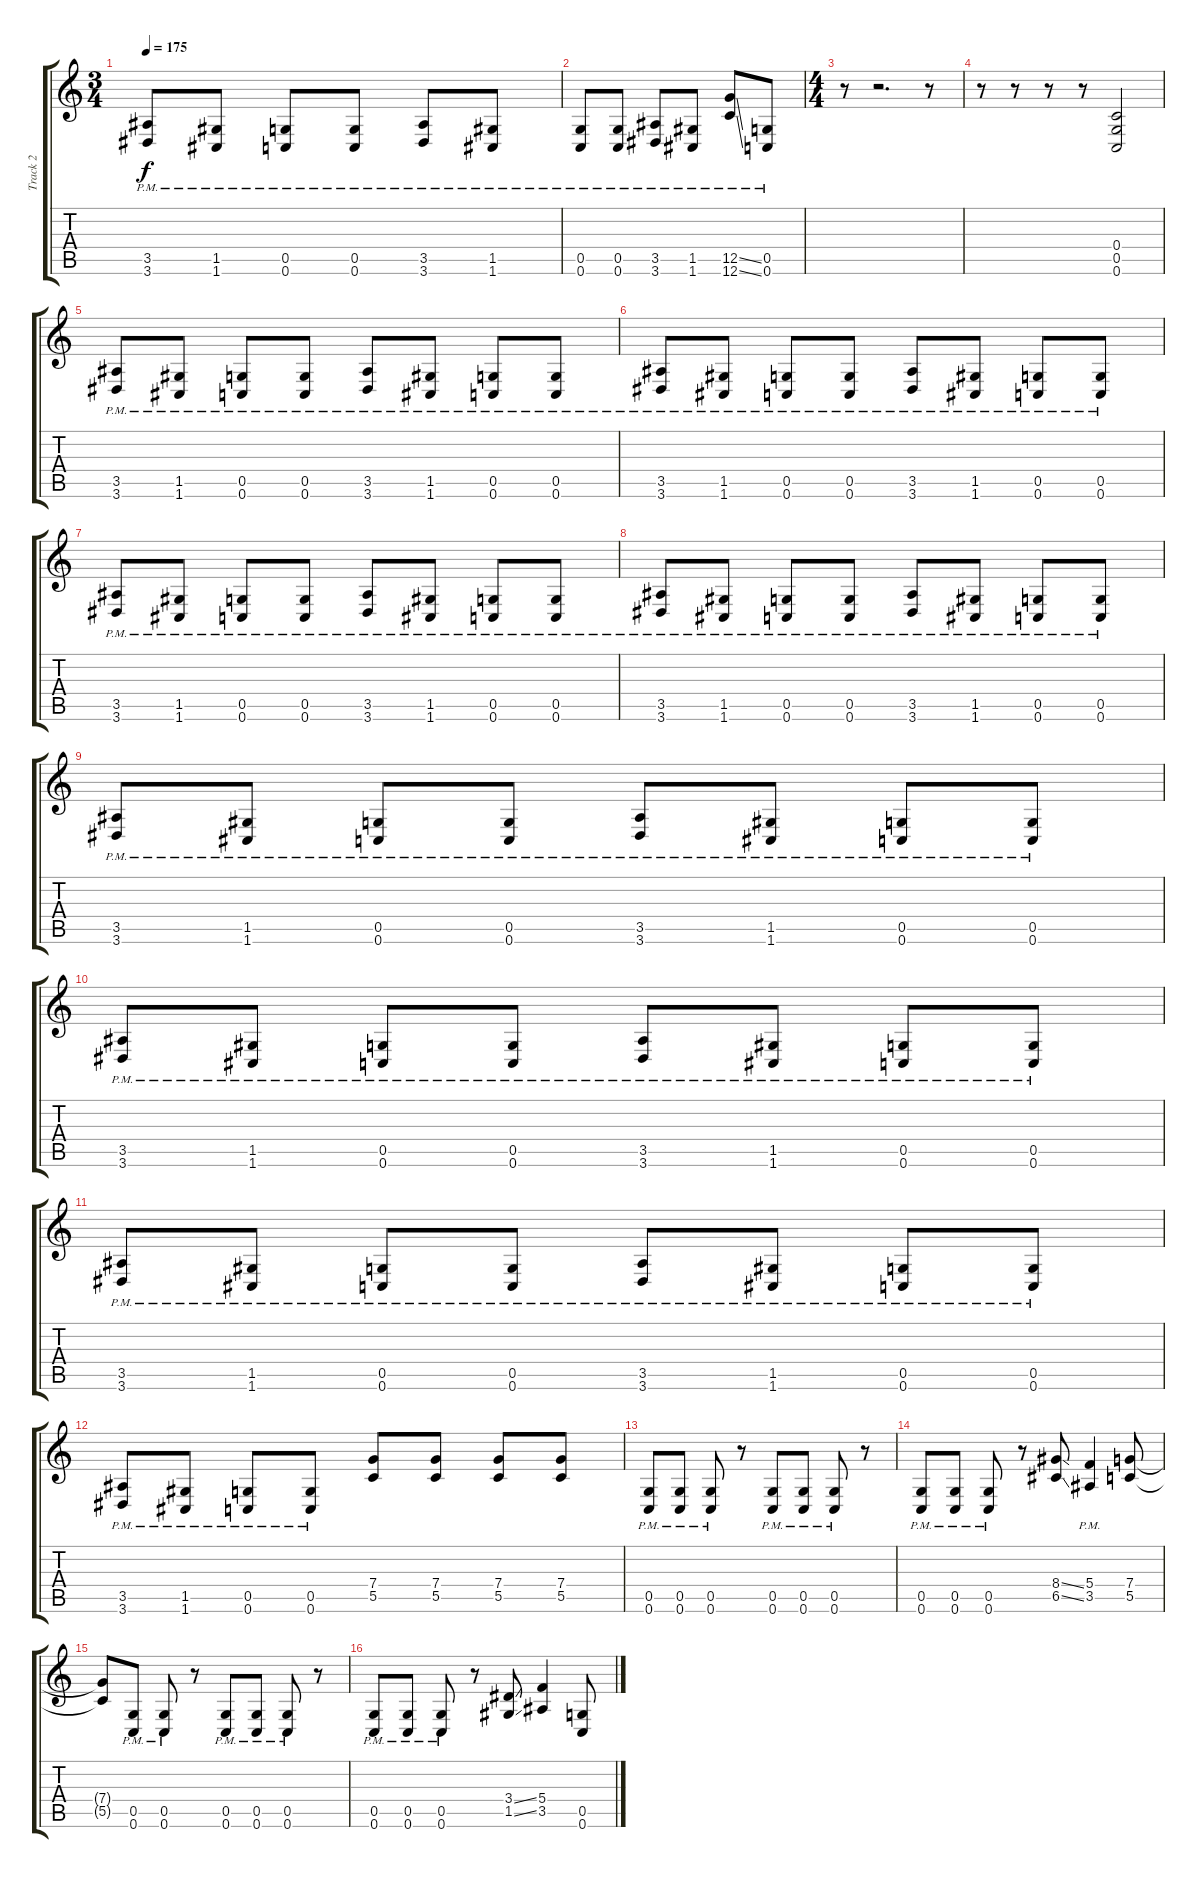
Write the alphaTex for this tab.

\track ("Track 2" "Track 2") {instrument distortionguitar}
\staff {score tabs}
\tuning (D4 A3 F3 C3 G2 C2) {hide}
\ts (3 4)
\tempo 175
\clef g2
\ks c
(3.5{pm} 3.6{pm}).8{dy f} (1.5{pm} 1.6{pm}).8 (0.5{pm} 0.6{pm}).8 (0.5{pm} 0.6{pm}).8 (3.5{pm} 3.6{pm}).8 (1.5{pm} 1.6{pm}).8 |
(0.5{pm} 0.6{pm}).8 (0.5{pm} 0.6{pm}).8 (3.5{pm} 3.6{pm}).8 (1.5{pm} 1.6{pm}).8 (12.5{ss pm} 12.6{ss pm}).8 (0.5{pm} 0.6{pm}).8 |
\ts (4 4)
r.8 r.2{d} r.8 |
r.8 r.8 r.8 r.8 (0.4 0.5 0.6).2 |
(3.5{pm} 3.6{pm}).8 (1.5{pm} 1.6{pm}).8 (0.5{pm} 0.6{pm}).8 (0.5{pm} 0.6{pm}).8 (3.5{pm} 3.6{pm}).8 (1.5{pm} 1.6{pm}).8 (0.5{pm} 0.6{pm}).8 (0.5{pm} 0.6{pm}).8 |
(3.5{pm} 3.6{pm}).8 (1.5{pm} 1.6{pm}).8 (0.5{pm} 0.6{pm}).8 (0.5{pm} 0.6{pm}).8 (3.5{pm} 3.6{pm}).8 (1.5{pm} 1.6{pm}).8 (0.5{pm} 0.6{pm}).8 (0.5{pm} 0.6{pm}).8 |
(3.5{pm} 3.6{pm}).8 (1.5{pm} 1.6{pm}).8 (0.5{pm} 0.6{pm}).8 (0.5{pm} 0.6{pm}).8 (3.5{pm} 3.6{pm}).8 (1.5{pm} 1.6{pm}).8 (0.5{pm} 0.6{pm}).8 (0.5{pm} 0.6{pm}).8 |
(3.5{pm} 3.6{pm}).8 (1.5{pm} 1.6{pm}).8 (0.5{pm} 0.6{pm}).8 (0.5{pm} 0.6{pm}).8 (3.5{pm} 3.6{pm}).8 (1.5{pm} 1.6{pm}).8 (0.5{pm} 0.6{pm}).8 (0.5{pm} 0.6{pm}).8 |
(3.5{pm} 3.6{pm}).8 (1.5{pm} 1.6{pm}).8 (0.5{pm} 0.6{pm}).8 (0.5{pm} 0.6{pm}).8 (3.5{pm} 3.6{pm}).8 (1.5{pm} 1.6{pm}).8 (0.5{pm} 0.6{pm}).8 (0.5{pm} 0.6{pm}).8 |
(3.5{pm} 3.6{pm}).8 (1.5{pm} 1.6{pm}).8 (0.5{pm} 0.6{pm}).8 (0.5{pm} 0.6{pm}).8 (3.5{pm} 3.6{pm}).8 (1.5{pm} 1.6{pm}).8 (0.5{pm} 0.6{pm}).8 (0.5{pm} 0.6{pm}).8 |
(3.5{pm} 3.6{pm}).8 (1.5{pm} 1.6{pm}).8 (0.5{pm} 0.6{pm}).8 (0.5{pm} 0.6{pm}).8 (3.5{pm} 3.6{pm}).8 (1.5{pm} 1.6{pm}).8 (0.5{pm} 0.6{pm}).8 (0.5{pm} 0.6{pm}).8 |
(3.5{pm} 3.6{pm}).8 (1.5{pm} 1.6{pm}).8 (0.5{pm} 0.6{pm}).8 (0.5{pm} 0.6{pm}).8 (7.4 5.5).8 (7.4 5.5).8 (7.4 5.5).8 (7.4 5.5).8 |
(0.5{pm} 0.6{pm}).8 (0.5{pm} 0.6{pm}).8 (0.5{pm} 0.6{pm}).8 r.8 (0.5{pm} 0.6{pm}).8 (0.5{pm} 0.6{pm}).8 (0.5{pm} 0.6{pm}).8 r.8 |
(0.5{pm} 0.6{pm}).8 (0.5{pm} 0.6{pm}).8 (0.5{pm} 0.6{pm}).8 r.8 (8.4{ss} 6.5{ss}).8 (5.4{pm} 3.5{pm}).4 (7.4 5.5).8 |
(7.4{t} 5.5{t}).8 (0.5{pm} 0.6{pm}).8 (0.5{pm} 0.6{pm}).8 r.8 (0.5{pm} 0.6{pm}).8 (0.5{pm} 0.6{pm}).8 (0.5{pm} 0.6{pm}).8 r.8 |
(0.5{pm} 0.6{pm}).8 (0.5{pm} 0.6{pm}).8 (0.5{pm} 0.6{pm}).8 r.8 (3.4{ss} 1.5{ss}).8 (5.4 3.5).4 (0.5 0.6).8
